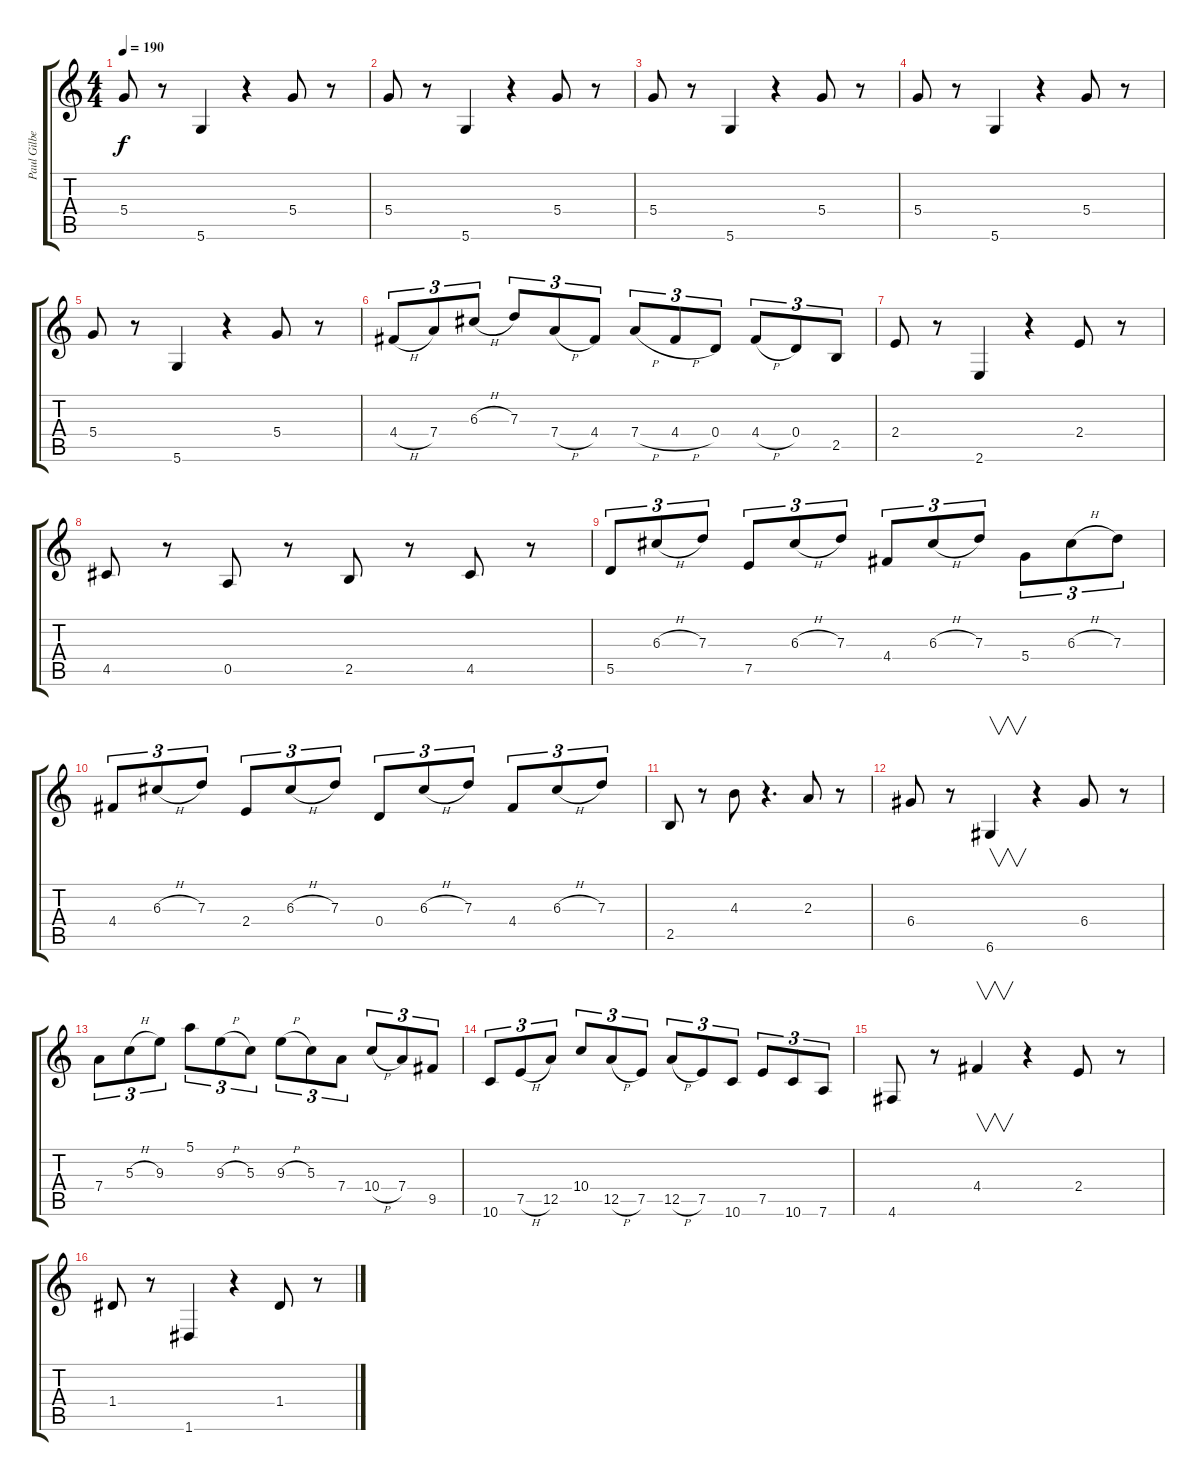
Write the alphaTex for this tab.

\track ("Paul Gilbert (Rythm Guitar)" "Paul Gilbe") {instrument distortionguitar}
\staff {score tabs}
\tuning (E4 B3 G3 D3 A2 D2) {hide}
\ts (4 4)
\tempo 190
\clef g2
\ks c
5.4.8{dy f instrument distortionguitar} r.8 5.6.4 r.4 5.4.8 r.8 |
5.4.8 r.8 5.6.4 r.4 5.4.8 r.8 |
5.4.8 r.8 5.6.4 r.4 5.4.8 r.8 |
5.4.8 r.8 5.6.4 r.4 5.4.8 r.8 |
5.4.8 r.8 5.6.4 r.4 5.4.8 r.8 |
4.4{h}.8{tu (3 2)} 7.4.8{tu (3 2)} 6.3{h}.8{tu (3 2)} 7.3.8{tu (3 2)} 7.4{h}.8{tu (3 2)} 4.4.8{tu (3 2)} 7.4{h}.8{tu (3 2)} 4.4{h}.8{tu (3 2)} 0.4.8{tu (3 2)} 4.4{h}.8{tu (3 2)} 0.4.8{tu (3 2)} 2.5.8{tu (3 2)} |
2.4.8 r.8 2.6.4 r.4 2.4.8 r.8 |
4.5.8 r.8 0.5.8 r.8 2.5.8 r.8 4.5.8 r.8 |
5.5.8{tu (3 2)} 6.3{h}.8{tu (3 2)} 7.3.8{tu (3 2)} 7.5.8{tu (3 2)} 6.3{h}.8{tu (3 2)} 7.3.8{tu (3 2)} 4.4.8{tu (3 2)} 6.3{h}.8{tu (3 2)} 7.3.8{tu (3 2)} 5.4.8{tu (3 2)} 6.3{h}.8{tu (3 2)} 7.3.8{tu (3 2)} |
4.4.8{tu (3 2)} 6.3{h}.8{tu (3 2)} 7.3.8{tu (3 2)} 2.4.8{tu (3 2)} 6.3{h}.8{tu (3 2)} 7.3.8{tu (3 2)} 0.4.8{tu (3 2)} 6.3{h}.8{tu (3 2)} 7.3.8{tu (3 2)} 4.4.8{tu (3 2)} 6.3{h}.8{tu (3 2)} 7.3.8{tu (3 2)} |
2.5.8 r.8 4.3.8 r.4{d} 2.3.8 r.8 |
6.4.8 r.8 6.6.4{v} r.4 6.4.8 r.8 |
7.4.8{tu (3 2)} 5.3{h}.8{tu (3 2)} 9.3.8{tu (3 2)} 5.1.8{tu (3 2)} 9.3{h}.8{tu (3 2)} 5.3.8{tu (3 2)} 9.3{h}.8{tu (3 2)} 5.3.8{tu (3 2)} 7.4.8{tu (3 2)} 10.4{h}.8{tu (3 2)} 7.4.8{tu (3 2)} 9.5.8{tu (3 2)} |
10.6.8{tu (3 2)} 7.5{h}.8{tu (3 2)} 12.5.8{tu (3 2)} 10.4.8{tu (3 2)} 12.5{h}.8{tu (3 2)} 7.5.8{tu (3 2)} 12.5{h}.8{tu (3 2)} 7.5.8{tu (3 2)} 10.6.8{tu (3 2)} 7.5.8{tu (3 2)} 10.6.8{tu (3 2)} 7.6.8{tu (3 2)} |
4.6.8 r.8 4.4.4{v} r.4 2.4.8 r.8 |
1.4.8 r.8 1.6.4 r.4 1.4.8 r.8
